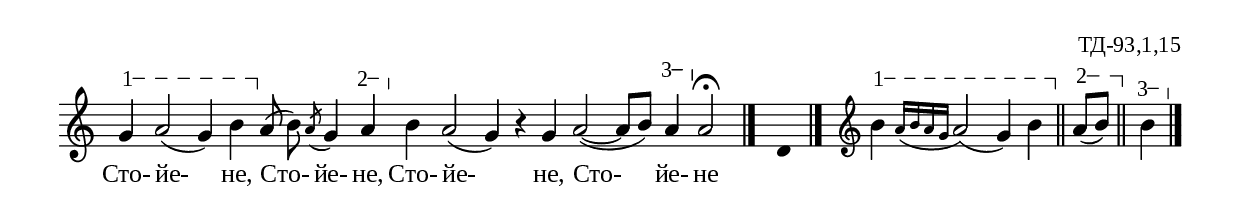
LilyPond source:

%{
sva_093_1_15
%}

\include "td-preamble.ly"

\score {
\relative c'' {
%\tempo 8 = 110
%%\time 2/4
\cadenzaOn
\varA
g4\startTextSpan a2( g4) b\stopTextSpan 
a8( b) \acciaccatura a8 g4 
\varB
s8\startTextSpan a4\stopTextSpan 
b a2( g4) r4 g a2(~ a8[ b]) 
\varC
s8\startTextSpan a4\stopTextSpan 
a2\fermata
 \bar "|." 
s4 \fixB d, \fixC
  \bar "|." 
s16 \clef treble
\varA
b'4\startTextSpan \acciaccatura { a16[ b a g] } a2( g4) b\stopTextSpan  \bar "||"
\varB
a8\startTextSpan([ b\stopTextSpan]) \bar "||"
\varC
s8\startTextSpan b4\stopTextSpan 
 \bar "|." 
}
\addlyrics { Сто- йе- не, Сто- йе- не,  Сто- йе- не, Сто- йе- не }
%
\layout {
   \context { 
	    \Staff \remove "Time_signature_engraver" } 
  indent = #0
  line-width = 190\mm
  ragged-right=##f
}
%
\midi { 
	\context {
		\Score tempoWholesPerMinute = #(ly:make-moment 110 8)
		}
	}
}
%
\header{
  opus = "ТД-93,1,15"
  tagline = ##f
}


